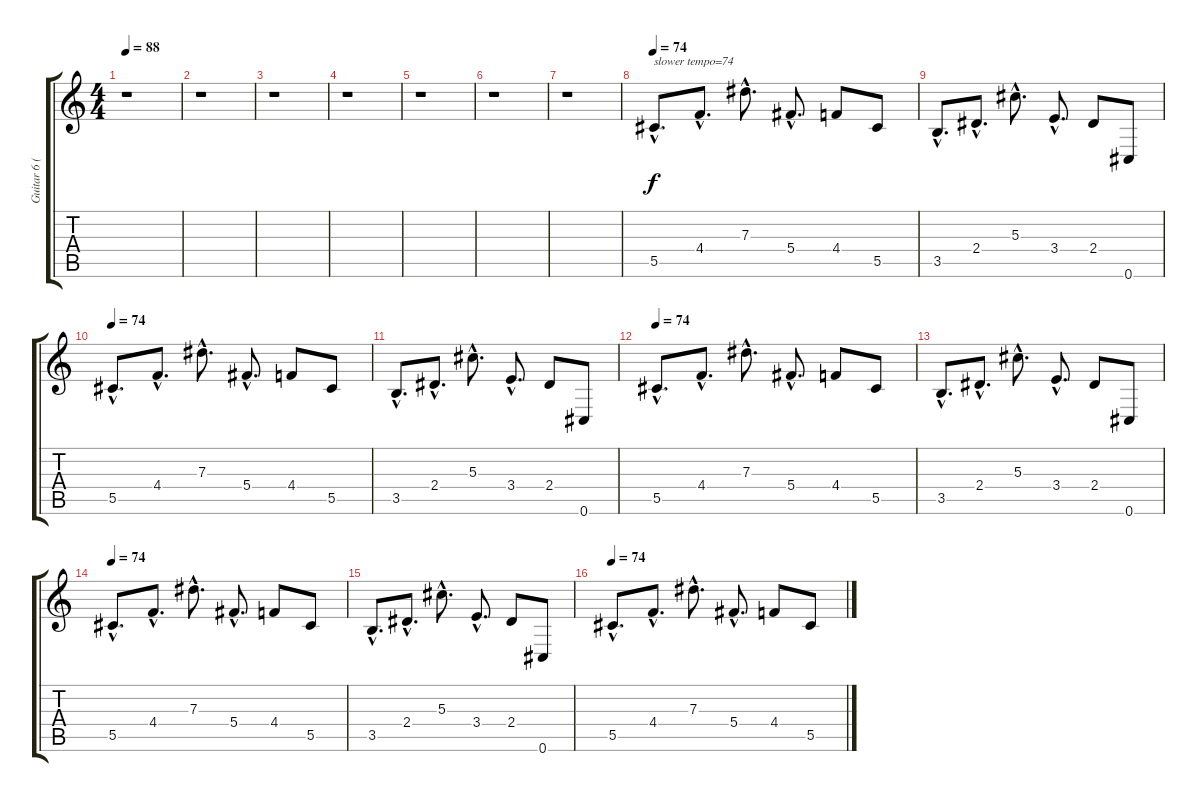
\track ("Guitar 6 (Bass arr.)" "Guitar 6 (") {instrument electricbassfinger}
\staff {score tabs}
\tuning (F4 Ab3 Ab3 Db3 Ab2 Db2) {hide}
\ts (4 4)
\tempo 88
\clef g2
\ks c
r.1{dy f} |
r.1 |
r.1 |
r.1 |
r.1 |
r.1 |
r.1 |
\tempo 74
5.5{hac}.8{d txt "slower tempo=74"} 4.4{hac}.8{d} 7.3{hac}.8{d} 5.4{hac}.8{d} 4.4.8 5.5.8 |
3.5{hac}.8{d} 2.4{hac}.8{d} 5.3{hac}.8{d} 3.4{hac}.8{d} 2.4.8 0.6.8 |
\tempo 74
5.5{hac}.8{d} 4.4{hac}.8{d} 7.3{hac}.8{d} 5.4{hac}.8{d} 4.4.8 5.5.8 |
3.5{hac}.8{d} 2.4{hac}.8{d} 5.3{hac}.8{d} 3.4{hac}.8{d} 2.4.8 0.6.8 |
\tempo 74
5.5{hac}.8{d} 4.4{hac}.8{d} 7.3{hac}.8{d} 5.4{hac}.8{d} 4.4.8 5.5.8 |
3.5{hac}.8{d} 2.4{hac}.8{d} 5.3{hac}.8{d} 3.4{hac}.8{d} 2.4.8 0.6.8 |
\tempo 74
5.5{hac}.8{d} 4.4{hac}.8{d} 7.3{hac}.8{d} 5.4{hac}.8{d} 4.4.8 5.5.8 |
3.5{hac}.8{d} 2.4{hac}.8{d} 5.3{hac}.8{d} 3.4{hac}.8{d} 2.4.8 0.6.8 |
\tempo 74
5.5{hac}.8{d} 4.4{hac}.8{d} 7.3{hac}.8{d} 5.4{hac}.8{d} 4.4.8 5.5.8
